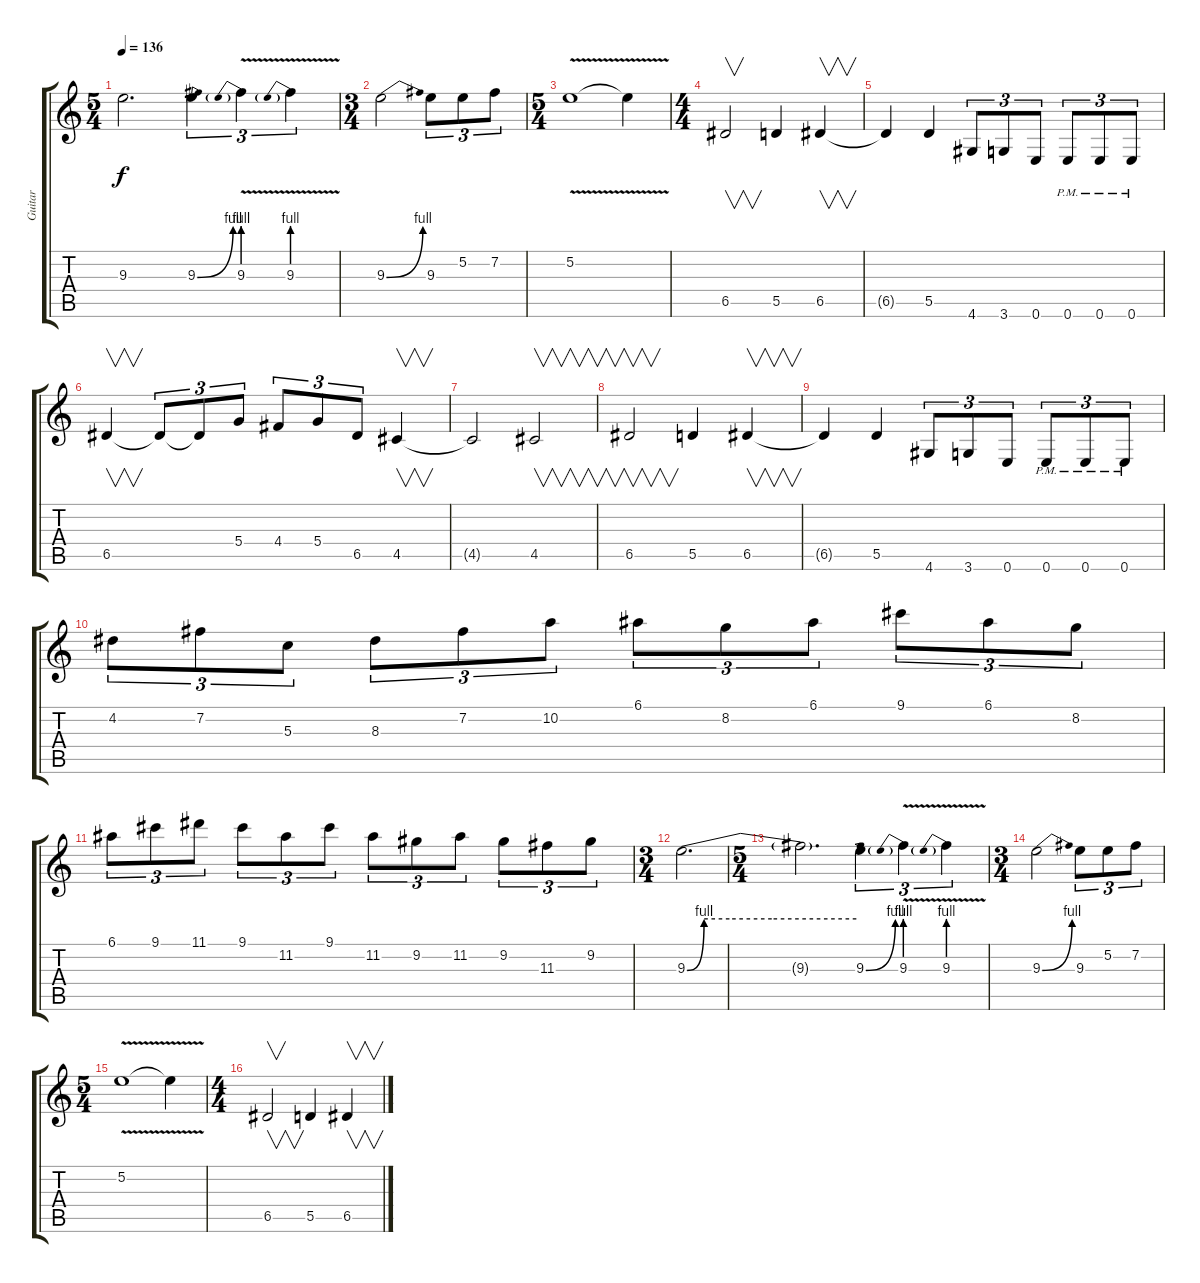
\track ("Guitar" "Guitar") {instrument distortionguitar}
\staff {score tabs}
\tuning (E4 B3 G3 D3 A2 E2) {hide}
\ts (5 4)
\tempo 136
\clef g2
\ks c
9.3{t}.2{d dy f} 9.3{be (bend 0 0 60 4)}.4{tu (3 2)} 9.3{be (prebend 0 4 60 4) v}.4{tu (3 2)} 9.3{be (prebend 0 4 60 4) v}.4{tu (3 2)} |
\ts (3 4)
9.3{be (bend 0 0 60 4)}.2 9.3.8{tu (3 2)} 5.2.8{tu (3 2)} 7.2.8{tu (3 2)} |
\ts (5 4)
5.2{v}.1{volume 0} 5.2{t}.4 |
\ts (4 4)
6.5.2{v volume 12 balance 0} 5.5.4 6.5.4{v} |
6.5{t}.4 5.5.4 4.6.8{tu (3 2)} 3.6.8{tu (3 2)} 0.6.8{tu (3 2)} 0.6{pm}.8{tu (3 2)} 0.6{pm}.8{tu (3 2)} 0.6{pm}.8{tu (3 2)} |
6.5.4{v} 6.5{t}.8{tu (3 2)} 6.5{t}.8{tu (3 2)} 5.4.8{tu (3 2)} 4.4.8{tu (3 2)} 5.4.8{tu (3 2)} 6.5.8{tu (3 2)} 4.5.4{v} |
4.5{t}.2 4.5.2{v} |
6.5.2{v} 5.5.4 6.5.4{v} |
6.5{t}.4 5.5.4 4.6.8{tu (3 2)} 3.6.8{tu (3 2)} 0.6.8{tu (3 2)} 0.6{pm}.8{tu (3 2)} 0.6{pm}.8{tu (3 2)} 0.6{pm}.8{tu (3 2)} |
4.2.8{tu (3 2) balance 8} 7.2.8{tu (3 2)} 5.3.8{tu (3 2)} 8.3.8{tu (3 2)} 7.2.8{tu (3 2)} 10.2.8{tu (3 2)} 6.1.8{tu (3 2)} 8.2.8{tu (3 2)} 6.1.8{tu (3 2)} 9.1.8{tu (3 2)} 6.1.8{tu (3 2)} 8.2.8{tu (3 2)} |
6.1.8{tu (3 2)} 9.1.8{tu (3 2)} 11.1.8{tu (3 2)} 9.1.8{tu (3 2)} 11.2.8{tu (3 2)} 9.1.8{tu (3 2)} 11.2.8{tu (3 2)} 9.2.8{tu (3 2)} 11.2.8{tu (3 2)} 9.2.8{tu (3 2)} 11.3.8{tu (3 2)} 9.2.8{tu (3 2)} |
\ts (3 4)
9.3{be (custom 0 0 6 4 15 4 30 4 60 4)}.2{d volume 14 balance 0} |
\ts (5 4)
9.3{t}.2{d} 9.3{be (bend 0 0 60 4)}.4{tu (3 2)} 9.3{be (prebend 0 4 60 4) v}.4{tu (3 2)} 9.3{be (prebend 0 4 60 4) v}.4{tu (3 2)} |
\ts (3 4)
9.3{be (bend 0 0 60 4)}.2 9.3.8{tu (3 2)} 5.2.8{tu (3 2)} 7.2.8{tu (3 2)} |
\ts (5 4)
5.2{v}.1{volume 0} 5.2{t}.4 |
\ts (4 4)
6.5.2{v volume 12 balance 0} 5.5.4 6.5.4{v}
